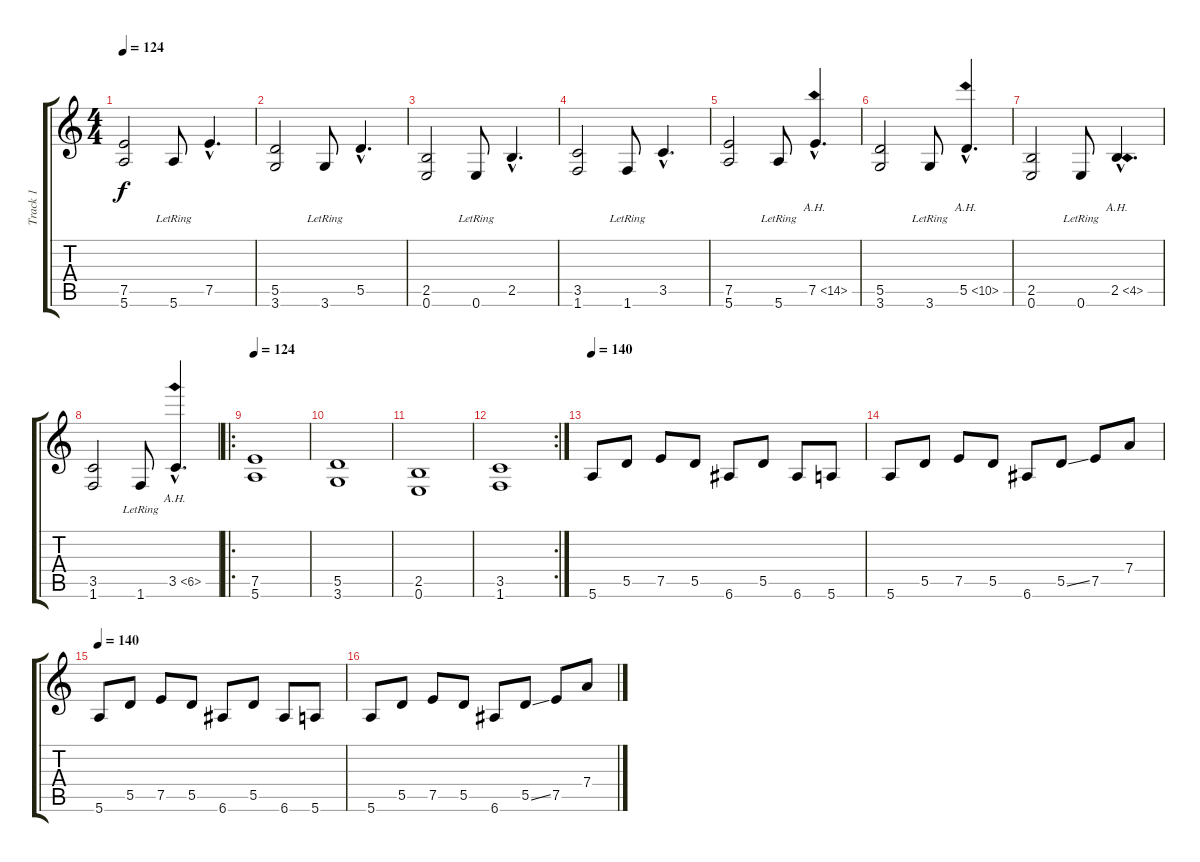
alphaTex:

\track ("Track 1" "Track 1") {instrument distortionguitar}
\staff {score tabs}
\tuning (E4 B3 G3 D3 A2 E2) {hide}
\ts (4 4)
\tempo 124
\clef g2
\ks c
(7.5 5.6).2{dy f} 5.6{lr}.8 7.5{hac}.4{d} |
(5.5 3.6).2 3.6{lr}.8 5.5{hac}.4{d} |
(2.5 0.6).2 0.6{lr}.8 2.5{hac}.4{d} |
(3.5 1.6).2 1.6{lr}.8 3.5{hac}.4{d} |
(7.5 5.6).2 5.6{lr}.8 7.5{ah 7 hac}.4{d} |
(5.5 3.6).2 3.6{lr}.8 5.5{ah 5 hac}.4{d} |
(2.5 0.6).2 0.6{lr}.8 2.5{ah 2 hac}.4{d} |
(3.5 1.6).2 1.6{lr}.8 3.5{ah 3 hac}.4{d} |
\ro
\tempo 124
(7.5 5.6).1 |
(5.5 3.6).1 |
(2.5 0.6).1 |
\rc 2
(3.5 1.6).1 |
\tempo 140
5.6.8 5.5.8 7.5.8 5.5.8 6.6.8 5.5.8 6.6.8 5.6.8 |
5.6.8 5.5.8 7.5.8 5.5.8 6.6.8 5.5{ss}.8 7.5.8 7.4.8 |
\tempo 140
5.6.8 5.5.8 7.5.8 5.5.8 6.6.8 5.5.8 6.6.8 5.6.8 |
5.6.8 5.5.8 7.5.8 5.5.8 6.6.8 5.5{ss}.8 7.5.8 7.4.8
